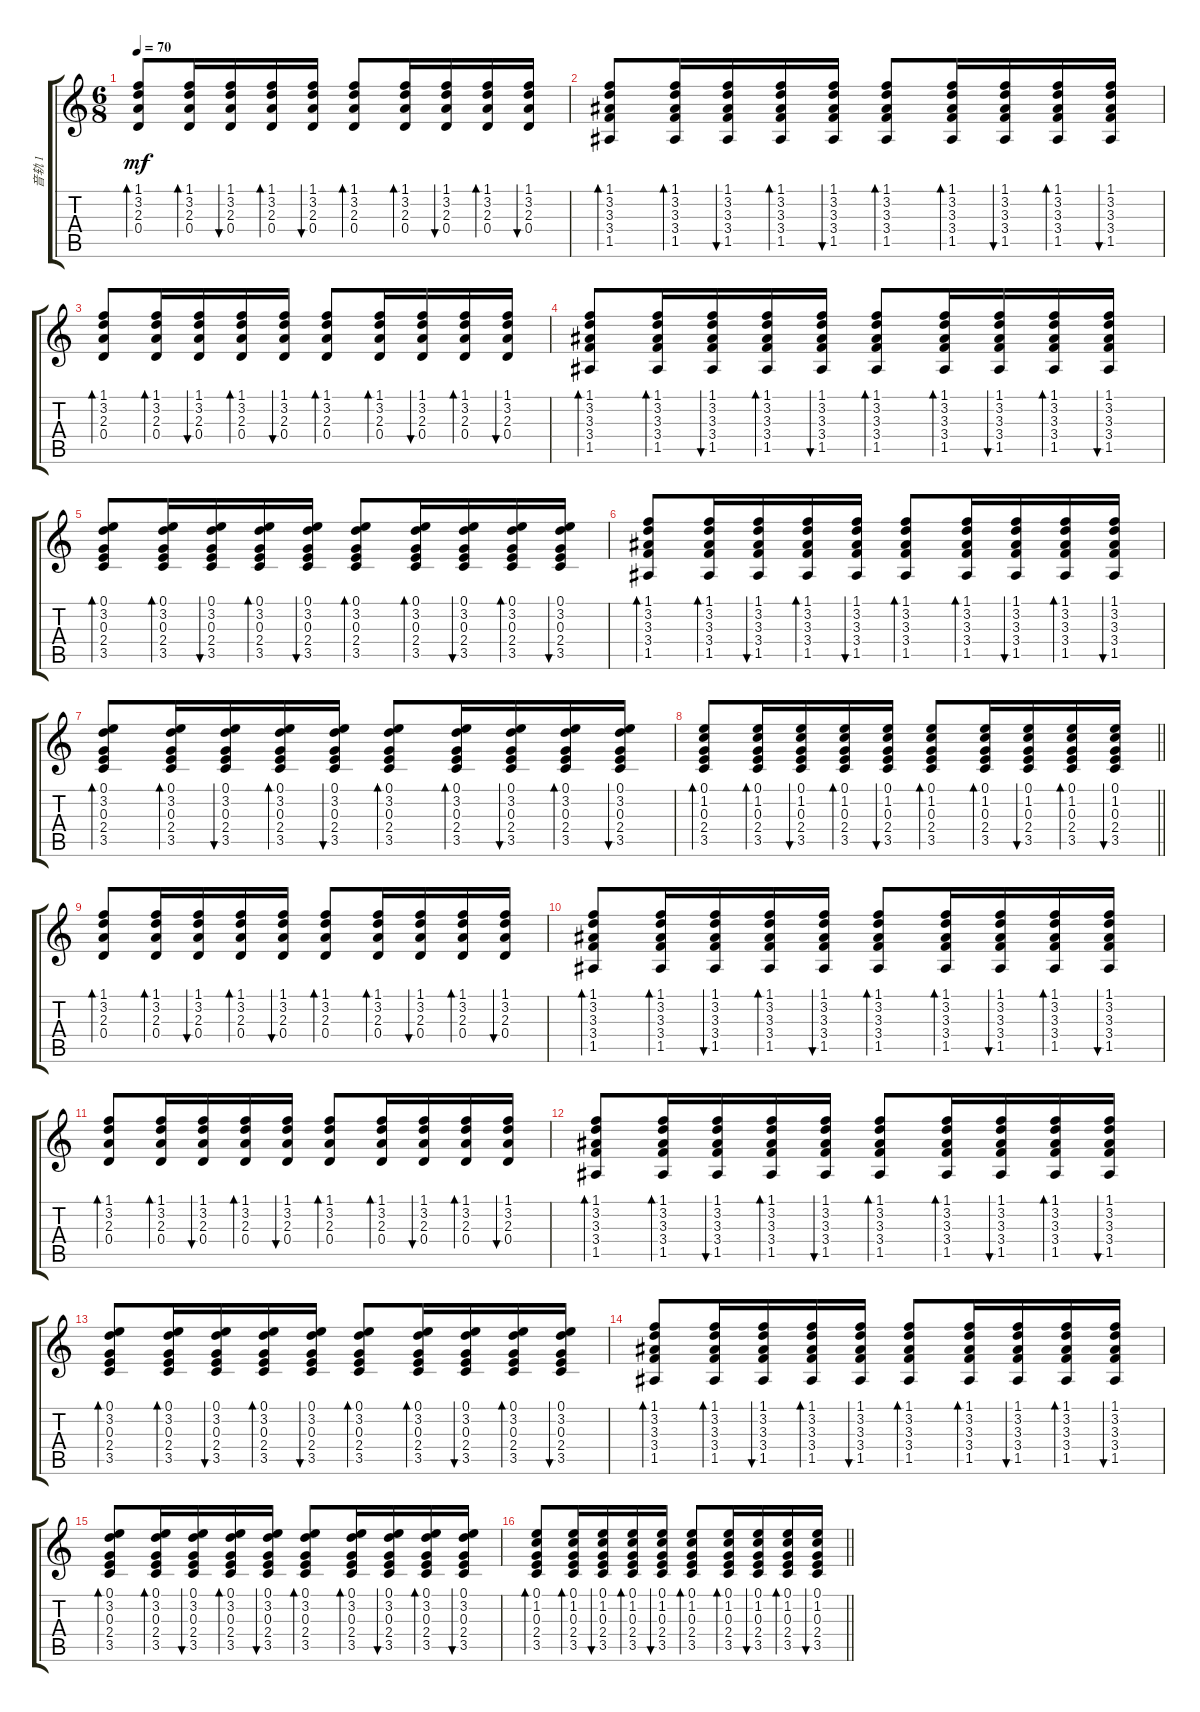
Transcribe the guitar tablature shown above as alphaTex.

\track ("音轨 1" "音轨 1") {instrument acousticguitarsteel}
\staff {score tabs}
\tuning (E4 B3 G3 D3 A2 E2) {hide}
\ts (6 8)
\tempo 70
\clef g2
\ks c
(1.1 3.2 2.3 0.4).8{bd 30 dy mf volume 8} (1.1 3.2 2.3 0.4).16{bd 30} (1.1 3.2 2.3 0.4).16{bu 30} (1.1 3.2 2.3 0.4).16{bd 30} (1.1 3.2 2.3 0.4).16{bu 30} (1.1 3.2 2.3 0.4).8{bd 30} (1.1 3.2 2.3 0.4).16{bd 30} (1.1 3.2 2.3 0.4).16{bu 30} (1.1 3.2 2.3 0.4).16{bd 30} (1.1 3.2 2.3 0.4).16{bu 30} |
(1.1 3.2 3.3 3.4 1.5).8{bd 30 txt ""} (1.1 3.2 3.3 3.4 1.5).16{bd 30} (1.1 3.2 3.3 3.4 1.5).16{bu 30} (1.1 3.2 3.3 3.4 1.5).16{bd 30} (1.1 3.2 3.3 3.4 1.5).16{bu 30} (1.1 3.2 3.3 3.4 1.5).8{bd 30} (1.1 3.2 3.3 3.4 1.5).16{bd 30} (1.1 3.2 3.3 3.4 1.5).16{bu 30} (1.1 3.2 3.3 3.4 1.5).16{bd 30} (1.1 3.2 3.3 3.4 1.5).16{bu 30} |
(1.1 3.2 2.3 0.4).8{bd 30} (1.1 3.2 2.3 0.4).16{bd 30} (1.1 3.2 2.3 0.4).16{bu 30} (1.1 3.2 2.3 0.4).16{bd 30} (1.1 3.2 2.3 0.4).16{bu 30} (1.1 3.2 2.3 0.4).8{bd 30} (1.1 3.2 2.3 0.4).16{bd 30} (1.1 3.2 2.3 0.4).16{bu 30} (1.1 3.2 2.3 0.4).16{bd 30} (1.1 3.2 2.3 0.4).16{bu 30} |
(1.1 3.2 3.3 3.4 1.5).8{bd 30} (1.1 3.2 3.3 3.4 1.5).16{bd 30} (1.1 3.2 3.3 3.4 1.5).16{bu 30} (1.1 3.2 3.3 3.4 1.5).16{bd 30} (1.1 3.2 3.3 3.4 1.5).16{bu 30} (1.1 3.2 3.3 3.4 1.5).8{bd 30} (1.1 3.2 3.3 3.4 1.5).16{bd 30} (1.1 3.2 3.3 3.4 1.5).16{bu 30} (1.1 3.2 3.3 3.4 1.5).16{bd 30} (1.1 3.2 3.3 3.4 1.5).16{bu 30} |
(0.1 3.2 0.3 2.4 3.5).8{bd 30} (0.1 3.2 0.3 2.4 3.5).16{bd 30} (0.1 3.2 0.3 2.4 3.5).16{bu 30} (0.1 3.2 0.3 2.4 3.5).16{bd 30} (0.1 3.2 0.3 2.4 3.5).16{bu 30} (0.1 3.2 0.3 2.4 3.5).8{bd 30} (0.1 3.2 0.3 2.4 3.5).16{bd 30} (0.1 3.2 0.3 2.4 3.5).16{bu 30} (0.1 3.2 0.3 2.4 3.5).16{bd 30} (0.1 3.2 0.3 2.4 3.5).16{bu 30} |
(1.1 3.2 3.3 3.4 1.5).8{bd 30} (1.1 3.2 3.3 3.4 1.5).16{bd 30} (1.1 3.2 3.3 3.4 1.5).16{bu 30} (1.1 3.2 3.3 3.4 1.5).16{bd 30} (1.1 3.2 3.3 3.4 1.5).16{bu 30} (1.1 3.2 3.3 3.4 1.5).8{bd 30} (1.1 3.2 3.3 3.4 1.5).16{bd 30} (1.1 3.2 3.3 3.4 1.5).16{bu 30} (1.1 3.2 3.3 3.4 1.5).16{bd 30} (1.1 3.2 3.3 3.4 1.5).16{bu 30} |
(0.1 3.2 0.3 2.4 3.5).8{bd 30} (0.1 3.2 0.3 2.4 3.5).16{bd 30} (0.1 3.2 0.3 2.4 3.5).16{bu 30} (0.1 3.2 0.3 2.4 3.5).16{bd 30} (0.1 3.2 0.3 2.4 3.5).16{bu 30} (0.1 3.2 0.3 2.4 3.5).8{bd 30} (0.1 3.2 0.3 2.4 3.5).16{bd 30} (0.1 3.2 0.3 2.4 3.5).16{bu 30} (0.1 3.2 0.3 2.4 3.5).16{bd 30} (0.1 3.2 0.3 2.4 3.5).16{bu 30} |
\barLineRight lightlight
(0.1 1.2 0.3 2.4 3.5).8{bd 30} (0.1 1.2 0.3 2.4 3.5).16{bd 30} (0.1 1.2 0.3 2.4 3.5).16{bu 30} (0.1 1.2 0.3 2.4 3.5).16{bd 30} (0.1 1.2 0.3 2.4 3.5).16{bu 30} (0.1 1.2 0.3 2.4 3.5).8{bd 30} (0.1 1.2 0.3 2.4 3.5).16{bd 30} (0.1 1.2 0.3 2.4 3.5).16{bu 30} (0.1 1.2 0.3 2.4 3.5).16{bd 30} (0.1 1.2 0.3 2.4 3.5).16{bu 30} |
(1.1 3.2 2.3 0.4).8{bd 30} (1.1 3.2 2.3 0.4).16{bd 30} (1.1 3.2 2.3 0.4).16{bu 30} (1.1 3.2 2.3 0.4).16{bd 30} (1.1 3.2 2.3 0.4).16{bu 30} (1.1 3.2 2.3 0.4).8{bd 30} (1.1 3.2 2.3 0.4).16{bd 30} (1.1 3.2 2.3 0.4).16{bu 30} (1.1 3.2 2.3 0.4).16{bd 30} (1.1 3.2 2.3 0.4).16{bu 30} |
(1.1 3.2 3.3 3.4 1.5).8{bd 30} (1.1 3.2 3.3 3.4 1.5).16{bd 30} (1.1 3.2 3.3 3.4 1.5).16{bu 30} (1.1 3.2 3.3 3.4 1.5).16{bd 30} (1.1 3.2 3.3 3.4 1.5).16{bu 30} (1.1 3.2 3.3 3.4 1.5).8{bd 30} (1.1 3.2 3.3 3.4 1.5).16{bd 30} (1.1 3.2 3.3 3.4 1.5).16{bu 30} (1.1 3.2 3.3 3.4 1.5).16{bd 30} (1.1 3.2 3.3 3.4 1.5).16{bu 30} |
(1.1 3.2 2.3 0.4).8{bd 30} (1.1 3.2 2.3 0.4).16{bd 30} (1.1 3.2 2.3 0.4).16{bu 30} (1.1 3.2 2.3 0.4).16{bd 30} (1.1 3.2 2.3 0.4).16{bu 30} (1.1 3.2 2.3 0.4).8{bd 30} (1.1 3.2 2.3 0.4).16{bd 30} (1.1 3.2 2.3 0.4).16{bu 30} (1.1 3.2 2.3 0.4).16{bd 30} (1.1 3.2 2.3 0.4).16{bu 30} |
(1.1 3.2 3.3 3.4 1.5).8{bd 30} (1.1 3.2 3.3 3.4 1.5).16{bd 30} (1.1 3.2 3.3 3.4 1.5).16{bu 30} (1.1 3.2 3.3 3.4 1.5).16{bd 30} (1.1 3.2 3.3 3.4 1.5).16{bu 30} (1.1 3.2 3.3 3.4 1.5).8{bd 30} (1.1 3.2 3.3 3.4 1.5).16{bd 30} (1.1 3.2 3.3 3.4 1.5).16{bu 30} (1.1 3.2 3.3 3.4 1.5).16{bd 30} (1.1 3.2 3.3 3.4 1.5).16{bu 30} |
(0.1 3.2 0.3 2.4 3.5).8{bd 30} (0.1 3.2 0.3 2.4 3.5).16{bd 30} (0.1 3.2 0.3 2.4 3.5).16{bu 30} (0.1 3.2 0.3 2.4 3.5).16{bd 30} (0.1 3.2 0.3 2.4 3.5).16{bu 30} (0.1 3.2 0.3 2.4 3.5).8{bd 30} (0.1 3.2 0.3 2.4 3.5).16{bd 30} (0.1 3.2 0.3 2.4 3.5).16{bu 30} (0.1 3.2 0.3 2.4 3.5).16{bd 30} (0.1 3.2 0.3 2.4 3.5).16{bu 30} |
(1.1 3.2 3.3 3.4 1.5).8{bd 30} (1.1 3.2 3.3 3.4 1.5).16{bd 30} (1.1 3.2 3.3 3.4 1.5).16{bu 30} (1.1 3.2 3.3 3.4 1.5).16{bd 30} (1.1 3.2 3.3 3.4 1.5).16{bu 30} (1.1 3.2 3.3 3.4 1.5).8{bd 30} (1.1 3.2 3.3 3.4 1.5).16{bd 30} (1.1 3.2 3.3 3.4 1.5).16{bu 30} (1.1 3.2 3.3 3.4 1.5).16{bd 30} (1.1 3.2 3.3 3.4 1.5).16{bu 30} |
(0.1 3.2 0.3 2.4 3.5).8{bd 30} (0.1 3.2 0.3 2.4 3.5).16{bd 30} (0.1 3.2 0.3 2.4 3.5).16{bu 30} (0.1 3.2 0.3 2.4 3.5).16{bd 30} (0.1 3.2 0.3 2.4 3.5).16{bu 30} (0.1 3.2 0.3 2.4 3.5).8{bd 30} (0.1 3.2 0.3 2.4 3.5).16{bd 30} (0.1 3.2 0.3 2.4 3.5).16{bu 30} (0.1 3.2 0.3 2.4 3.5).16{bd 30} (0.1 3.2 0.3 2.4 3.5).16{bu 30} |
\barLineRight lightlight
(0.1 1.2 0.3 2.4 3.5).8{bd 30} (0.1 1.2 0.3 2.4 3.5).16{bd 30} (0.1 1.2 0.3 2.4 3.5).16{bu 30} (0.1 1.2 0.3 2.4 3.5).16{bd 30} (0.1 1.2 0.3 2.4 3.5).16{bu 30} (0.1 1.2 0.3 2.4 3.5).8{bd 30} (0.1 1.2 0.3 2.4 3.5).16{bd 30} (0.1 1.2 0.3 2.4 3.5).16{bu 30} (0.1 1.2 0.3 2.4 3.5).16{bd 30} (0.1 1.2 0.3 2.4 3.5).16{bu 30}
